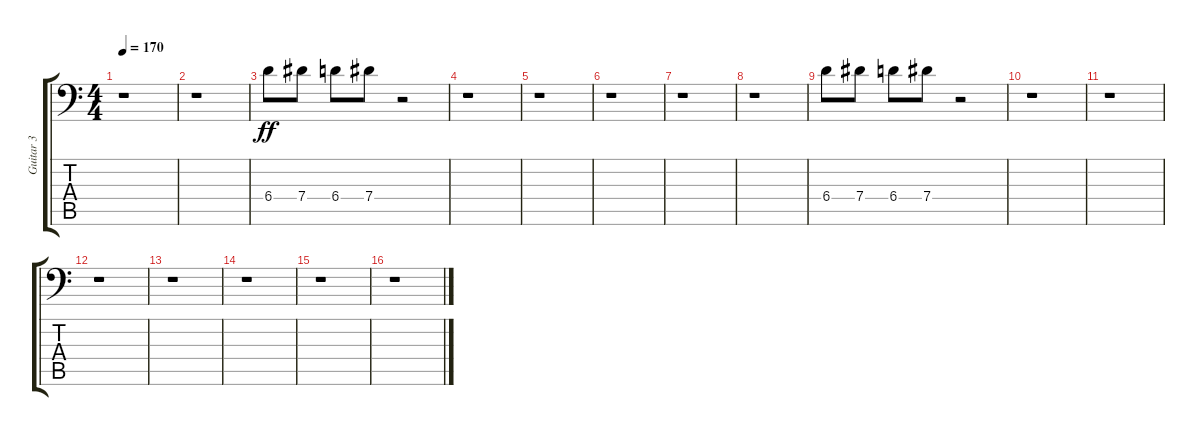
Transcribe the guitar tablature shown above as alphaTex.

\track ("Guitar 3" "Guitar 3") {instrument distortionguitar}
\staff {score tabs}
\tuning (Bb3 F3 Db3 Ab2 Eb2 Bb1) {hide}
\ts (4 4)
\tempo 170
\clef f4
\ks c
r.1{dy ff} |
r.1 |
6.4.8 7.4.8 6.4.8 7.4.8 r.2 |
r.1 |
r.1 |
r.1 |
r.1 |
r.1 |
6.4.8 7.4.8 6.4.8 7.4.8 r.2 |
r.1 |
r.1 |
r.1 |
r.1 |
r.1 |
r.1 |
r.1
